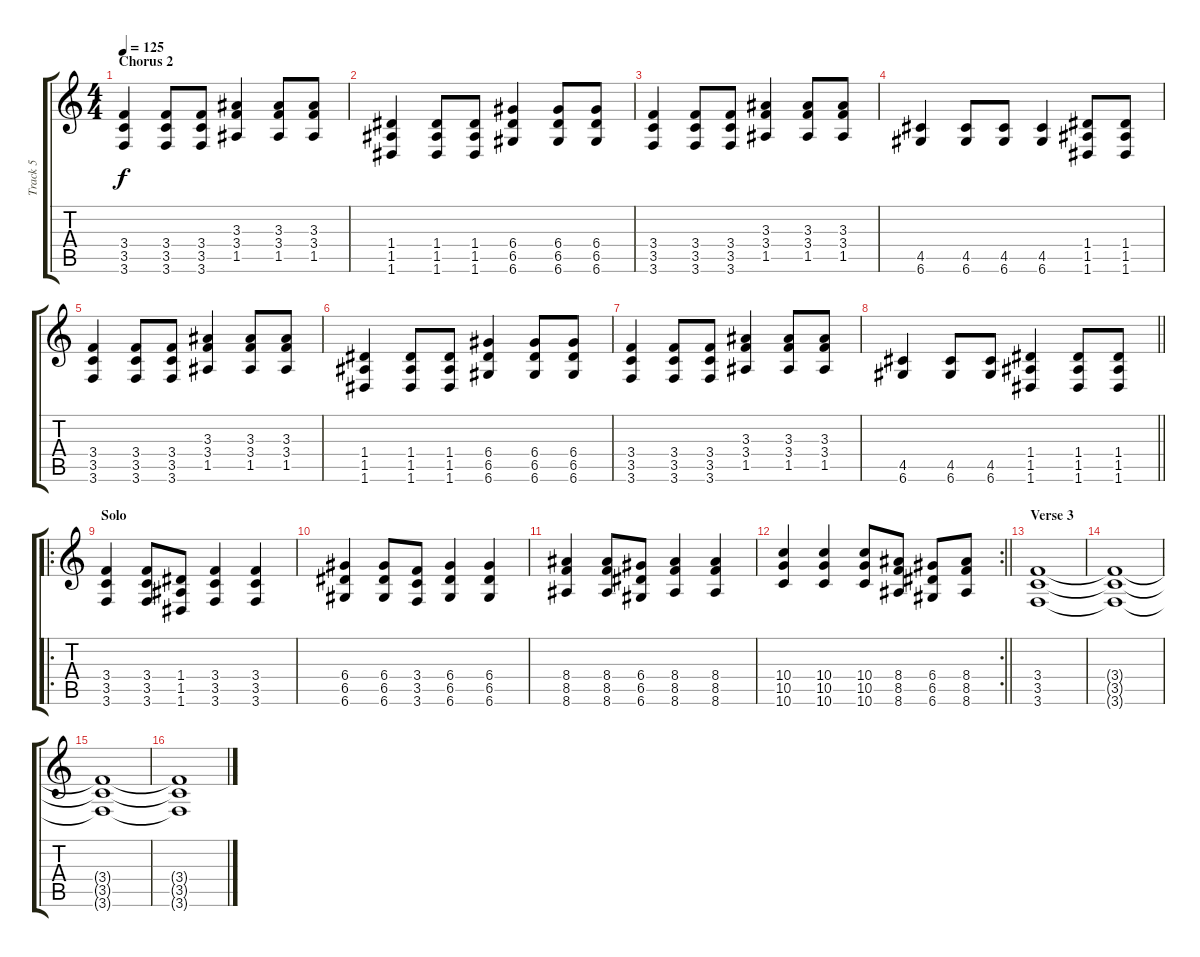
\track ("Track 5" "Track 5") {instrument distortionguitar}
\staff {score tabs}
\tuning (E4 B3 G3 D3 A2 D2) {hide}
\ts (4 4)
\section ("" "Chorus 2")
\tempo 125
\clef g2
\ks c
(3.4 3.5 3.6).4{dy f} (3.4 3.5 3.6).8 (3.4 3.5 3.6).8 (3.3 3.4 1.5).4 (3.3 3.4 1.5).8 (3.3 3.4 1.5).8 |
(1.4 1.5 1.6).4 (1.4 1.5 1.6).8 (1.4 1.5 1.6).8 (6.4 6.5 6.6).4 (6.4 6.5 6.6).8 (6.4 6.5 6.6).8 |
(3.4 3.5 3.6).4 (3.4 3.5 3.6).8 (3.4 3.5 3.6).8 (3.3 3.4 1.5).4 (3.3 3.4 1.5).8 (3.3 3.4 1.5).8 |
(4.5 6.6).4 (4.5 6.6).8 (4.5 6.6).8 (4.5 6.6).4 (1.4 1.5 1.6).8 (1.4 1.5 1.6).8 |
(3.4 3.5 3.6).4 (3.4 3.5 3.6).8 (3.4 3.5 3.6).8 (3.3 3.4 1.5).4 (3.3 3.4 1.5).8 (3.3 3.4 1.5).8 |
(1.4 1.5 1.6).4 (1.4 1.5 1.6).8 (1.4 1.5 1.6).8 (6.4 6.5 6.6).4 (6.4 6.5 6.6).8 (6.4 6.5 6.6).8 |
(3.4 3.5 3.6).4 (3.4 3.5 3.6).8 (3.4 3.5 3.6).8 (3.3 3.4 1.5).4 (3.3 3.4 1.5).8 (3.3 3.4 1.5).8 |
\barLineRight lightlight
(4.5 6.6).4 (4.5 6.6).8 (4.5 6.6).8 (1.4 1.5 1.6).4 (1.4 1.5 1.6).8 (1.4 1.5 1.6).8 |
\ro
\section ("" "Solo")
(3.4 3.5 3.6).4 (3.4 3.5 3.6).8 (1.4 1.5 1.6).8 (3.4 3.5 3.6).4 (3.4 3.5 3.6).4 |
(6.4 6.5 6.6).4 (6.4 6.5 6.6).8 (3.4 3.5 3.6).8 (6.4 6.5 6.6).4 (6.4 6.5 6.6).4 |
(8.4 8.5 8.6).4 (8.4 8.5 8.6).8 (6.4 6.5 6.6).8 (8.4 8.5 8.6).4 (8.4 8.5 8.6).4 |
\rc 2
\barLineRight lightlight
(10.4 10.5 10.6).4 (10.4 10.5 10.6).4 (10.4 10.5 10.6).8 (8.4 8.5 8.6).8 (6.4 6.5 6.6).8 (8.4 8.5 8.6).8 |
\section ("" "Verse 3")
(3.4 3.5 3.6).1 |
(3.4{t} 3.5{t} 3.6{t}).1 |
(3.4{t} 3.5{t} 3.6{t}).1 |
(3.4{t} 3.5{t} 3.6{t}).1
